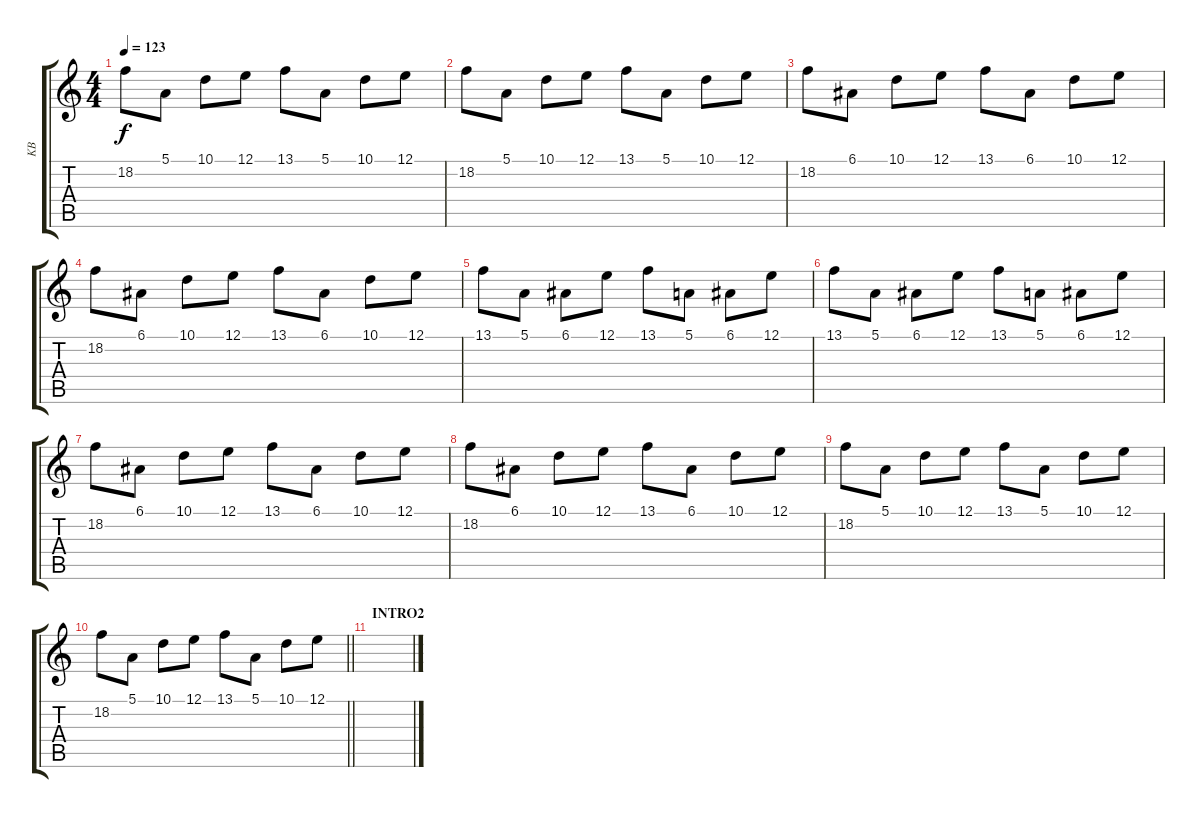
\track ("KB" "KB") {instrument brightacousticpiano}
\staff {score tabs}
\tuning (E4 B3 G3 D3 A2 E2) {hide}
\ts (4 4)
\tempo 123
\clef g2
\ks c
18.2.8{dy f} 5.1.8 10.1.8 12.1.8 13.1.8 5.1.8 10.1.8 12.1.8 |
18.2.8 5.1.8 10.1.8 12.1.8 13.1.8 5.1.8 10.1.8 12.1.8 |
18.2.8 6.1.8 10.1.8 12.1.8 13.1.8 6.1.8 10.1.8 12.1.8 |
18.2.8 6.1.8 10.1.8 12.1.8 13.1.8 6.1.8 10.1.8 12.1.8 |
13.1.8 5.1.8 6.1.8 12.1.8 13.1.8 5.1.8 6.1.8 12.1.8 |
13.1.8 5.1.8 6.1.8 12.1.8 13.1.8 5.1.8 6.1.8 12.1.8 |
18.2.8 6.1.8 10.1.8 12.1.8 13.1.8 6.1.8 10.1.8 12.1.8 |
18.2.8 6.1.8 10.1.8 12.1.8 13.1.8 6.1.8 10.1.8 12.1.8 |
18.2.8 5.1.8 10.1.8 12.1.8 13.1.8 5.1.8 10.1.8 12.1.8 |
\barLineRight lightlight
18.2.8 5.1.8 10.1.8 12.1.8 13.1.8 5.1.8 10.1.8 12.1.8 |
\section ("" "INTRO2")
